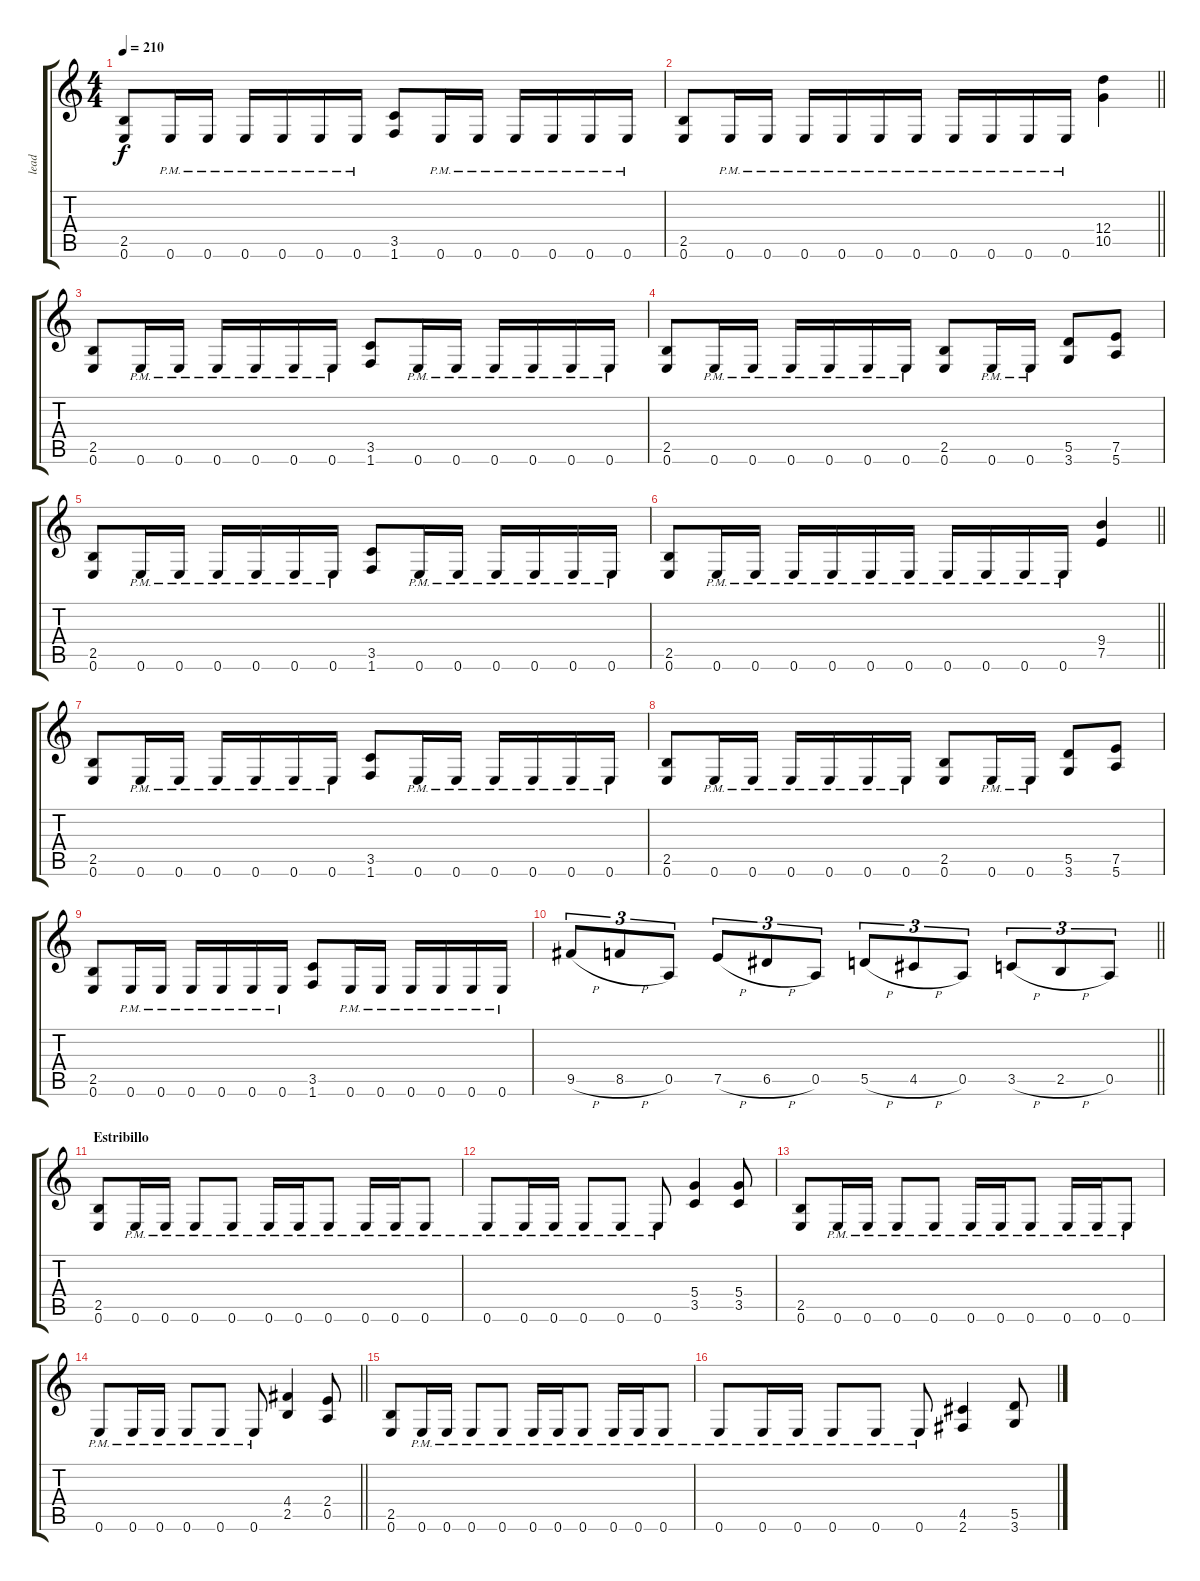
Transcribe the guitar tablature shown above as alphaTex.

\track ("lead" "lead") {instrument distortionguitar}
\staff {score tabs}
\tuning (E4 B3 G3 D3 A2 E2) {hide}
\ts (4 4)
\tempo 210
\clef g2
\ks c
(2.5 0.6).8{dy f} 0.6{pm}.16 0.6{pm}.16 0.6{pm}.16 0.6{pm}.16 0.6{pm}.16 0.6{pm}.16 (3.5 1.6).8 0.6{pm}.16 0.6{pm}.16 0.6{pm}.16 0.6{pm}.16 0.6{pm}.16 0.6{pm}.16 |
\barLineRight lightlight
(2.5 0.6).8 0.6{pm}.16 0.6{pm}.16 0.6{pm}.16 0.6{pm}.16 0.6{pm}.16 0.6{pm}.16 0.6{pm}.16 0.6{pm}.16 0.6{pm}.16 0.6{pm}.16 (12.4 10.5).4 |
(2.5 0.6).8 0.6{pm}.16 0.6{pm}.16 0.6{pm}.16 0.6{pm}.16 0.6{pm}.16 0.6{pm}.16 (3.5 1.6).8 0.6{pm}.16 0.6{pm}.16 0.6{pm}.16 0.6{pm}.16 0.6{pm}.16 0.6{pm}.16 |
(2.5 0.6).8 0.6{pm}.16 0.6{pm}.16 0.6{pm}.16 0.6{pm}.16 0.6{pm}.16 0.6{pm}.16 (2.5 0.6).8 0.6{pm}.16 0.6{pm}.16 (5.5 3.6).8 (7.5 5.6).8 |
(2.5 0.6).8 0.6{pm}.16 0.6{pm}.16 0.6{pm}.16 0.6{pm}.16 0.6{pm}.16 0.6{pm}.16 (3.5 1.6).8 0.6{pm}.16 0.6{pm}.16 0.6{pm}.16 0.6{pm}.16 0.6{pm}.16 0.6{pm}.16 |
\barLineRight lightlight
(2.5 0.6).8 0.6{pm}.16 0.6{pm}.16 0.6{pm}.16 0.6{pm}.16 0.6{pm}.16 0.6{pm}.16 0.6{pm}.16 0.6{pm}.16 0.6{pm}.16 0.6{pm}.16 (9.4 7.5).4 |
(2.5 0.6).8 0.6{pm}.16 0.6{pm}.16 0.6{pm}.16 0.6{pm}.16 0.6{pm}.16 0.6{pm}.16 (3.5 1.6).8 0.6{pm}.16 0.6{pm}.16 0.6{pm}.16 0.6{pm}.16 0.6{pm}.16 0.6{pm}.16 |
(2.5 0.6).8 0.6{pm}.16 0.6{pm}.16 0.6{pm}.16 0.6{pm}.16 0.6{pm}.16 0.6{pm}.16 (2.5 0.6).8 0.6{pm}.16 0.6{pm}.16 (5.5 3.6).8 (7.5 5.6).8 |
(2.5 0.6).8 0.6{pm}.16 0.6{pm}.16 0.6{pm}.16 0.6{pm}.16 0.6{pm}.16 0.6{pm}.16 (3.5 1.6).8 0.6{pm}.16 0.6{pm}.16 0.6{pm}.16 0.6{pm}.16 0.6{pm}.16 0.6{pm}.16 |
\barLineRight lightlight
9.5{h}.8{tu (3 2)} 8.5{h}.8{tu (3 2)} 0.5.8{tu (3 2)} 7.5{h}.8{tu (3 2)} 6.5{h}.8{tu (3 2)} 0.5.8{tu (3 2)} 5.5{h}.8{tu (3 2)} 4.5{h}.8{tu (3 2)} 0.5.8{tu (3 2)} 3.5{h}.8{tu (3 2)} 2.5{h}.8{tu (3 2)} 0.5.8{tu (3 2)} |
\section ("" "Estribillo")
(2.5 0.6).8 0.6{pm}.16 0.6{pm}.16 0.6{pm}.8 0.6{pm}.8 0.6{pm}.16 0.6{pm}.16 0.6{pm}.8 0.6{pm}.16 0.6{pm}.16 0.6{pm}.8 |
0.6{pm}.8 0.6{pm}.16 0.6{pm}.16 0.6{pm}.8 0.6{pm}.8 0.6{pm}.8 (5.4 3.5).4 (5.4 3.5).8 |
(2.5 0.6).8 0.6{pm}.16 0.6{pm}.16 0.6{pm}.8 0.6{pm}.8 0.6{pm}.16 0.6{pm}.16 0.6{pm}.8 0.6{pm}.16 0.6{pm}.16 0.6{pm}.8 |
\barLineRight lightlight
0.6{pm}.8 0.6{pm}.16 0.6{pm}.16 0.6{pm}.8 0.6{pm}.8 0.6{pm}.8 (4.4 2.5).4 (2.4 0.5).8 |
(2.5 0.6).8 0.6{pm}.16 0.6{pm}.16 0.6{pm}.8 0.6{pm}.8 0.6{pm}.16 0.6{pm}.16 0.6{pm}.8 0.6{pm}.16 0.6{pm}.16 0.6{pm}.8 |
0.6{pm}.8 0.6{pm}.16 0.6{pm}.16 0.6{pm}.8 0.6{pm}.8 0.6{pm}.8 (4.5 2.6).4 (5.5 3.6).8
